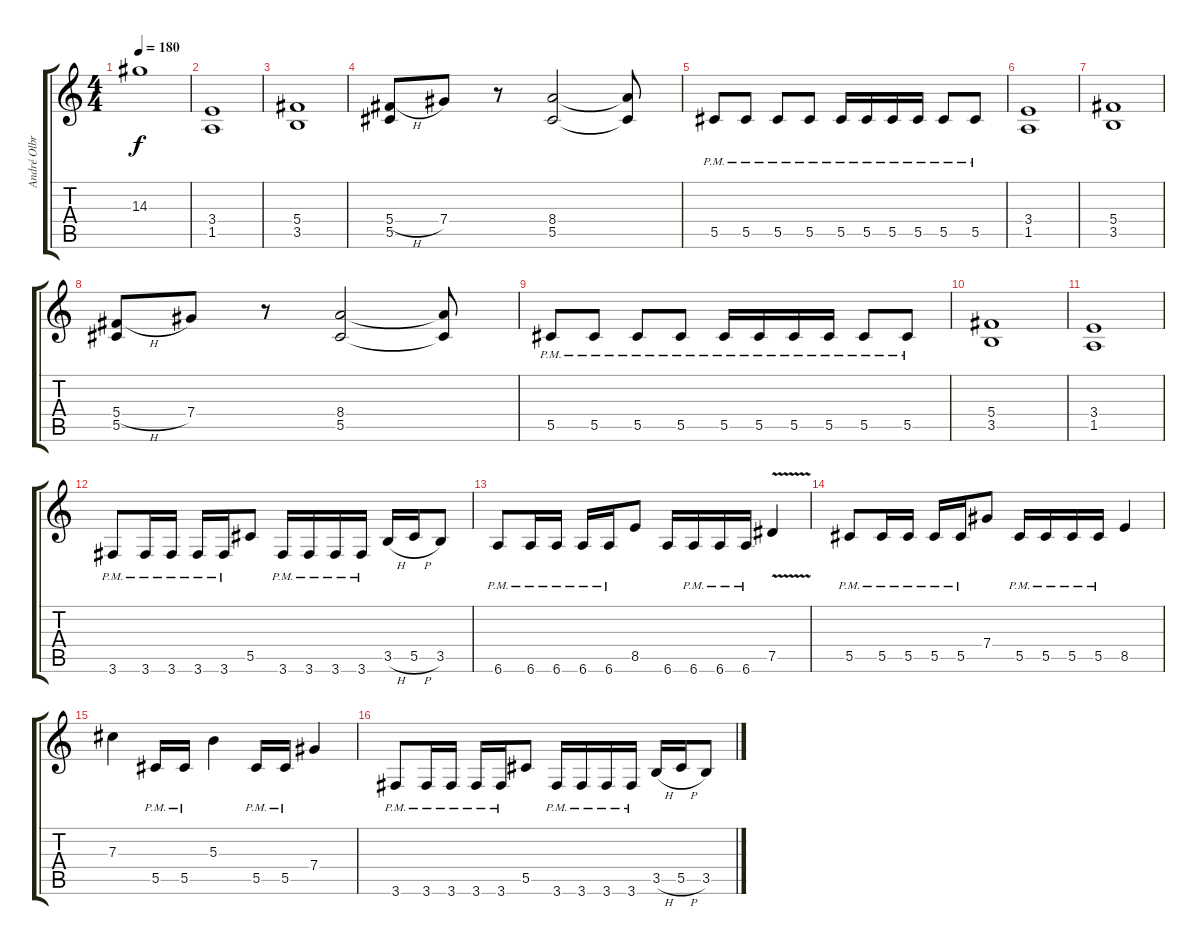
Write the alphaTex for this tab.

\track ("André Olbrich" "André Olbr") {instrument distortionguitar}
\staff {score tabs}
\tuning (Eb4 Bb3 Gb3 Db3 Ab2 Eb2) {hide}
\ts (4 4)
\tempo 180
\clef g2
\ks c
14.3{t}.1{dy f} |
(3.4 1.5).1 |
(5.4 3.5).1 |
(5.4{h} 5.5).8 7.4.8 r.8 (8.4 5.5).2 (8.4{t} 5.5{t}).8 |
5.5{pm}.8 5.5{pm}.8 5.5{pm}.8 5.5{pm}.8 5.5{pm}.16 5.5{pm}.16 5.5{pm}.16 5.5{pm}.16 5.5{pm}.8 5.5{pm}.8 |
(3.4 1.5).1 |
(5.4 3.5).1 |
(5.4{h} 5.5).8 7.4.8 r.8 (8.4 5.5).2 (8.4{t} 5.5{t}).8 |
5.5{pm}.8 5.5{pm}.8 5.5{pm}.8 5.5{pm}.8 5.5{pm}.16 5.5{pm}.16 5.5{pm}.16 5.5{pm}.16 5.5{pm}.8 5.5{pm}.8 |
(5.4 3.5).1 |
(3.4 1.5).1 |
3.6{pm}.8 3.6{pm}.16 3.6{pm}.16 3.6{pm}.16 3.6{pm}.16 5.5.8 3.6{pm}.16 3.6{pm}.16 3.6{pm}.16 3.6{pm}.16 3.5{h}.16 5.5{h}.16 3.5.8 |
6.6{pm}.8 6.6{pm}.16 6.6{pm}.16 6.6{pm}.16 6.6{pm}.16 8.5.8 6.6.16 6.6{pm}.16 6.6{pm}.16 6.6{pm}.16 7.5{v}.4 |
5.5{pm}.8 5.5{pm}.16 5.5{pm}.16 5.5{pm}.16 5.5{pm}.16 7.4.8 5.5{pm}.16 5.5{pm}.16 5.5{pm}.16 5.5{pm}.16 8.5.4 |
7.3.4 5.5{pm}.16 5.5{pm}.16 5.3.4 5.5{pm}.16 5.5{pm}.16 7.4.4 |
3.6{pm}.8 3.6{pm}.16 3.6{pm}.16 3.6{pm}.16 3.6{pm}.16 5.5.8 3.6{pm}.16 3.6{pm}.16 3.6{pm}.16 3.6{pm}.16 3.5{h}.16 5.5{h}.16 3.5.8
